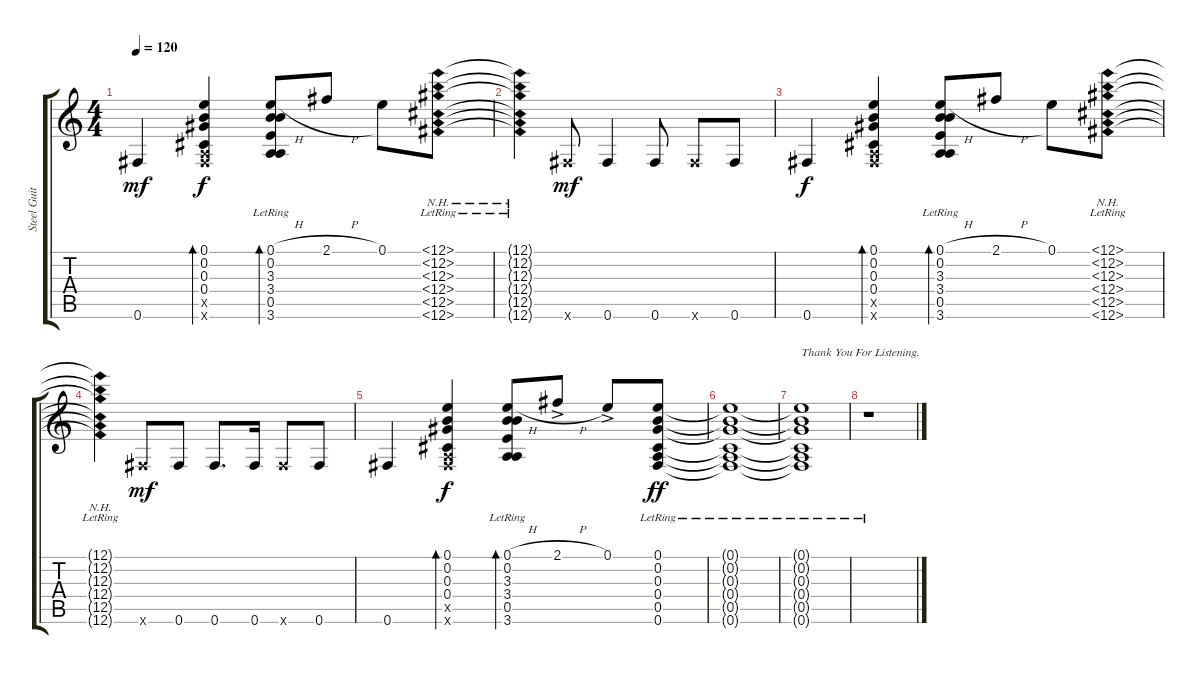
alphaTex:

\track ("Steel Guitar" "Steel Guit") {instrument acousticguitarsteel}
\staff {score tabs}
\tuning (E4 B3 Ab3 Db3 A2 Gb2) {hide}
\ts (4 4)
\tempo 120
\clef g2
\ks c
0.6.4{dy mf} (0.1 0.2 0.3 0.4 0.5{x} 0.6{x}).4{bd 30 dy f} (0.1{h} 0.2{lr} 3.3{lr} 3.4{lr} 0.5{lr} 3.6{lr}).8{bd 30} 2.1{h}.8 0.1.8 (12.1{nh lr} 12.2{nh lr} 12.3{nh lr} 12.4{nh lr} 12.5{nh lr} 12.6{nh lr}).8 |
(12.1{nh lr t} 12.2{nh lr t} 12.3{nh lr t} 12.4{nh lr t} 12.5{nh lr t} 12.6{nh lr t}).4 0.6{x}.8{dy mf} 0.6.4 0.6.8 0.6{x}.8 0.6.8 |
0.6.4{dy f} (0.1 0.2 0.3 0.4 0.5{x} 0.6{x}).4{bd 30} (0.1{h} 0.2{lr} 3.3{lr} 3.4{lr} 0.5{lr} 3.6{lr}).8{bd 30} 2.1{h}.8 0.1.8 (12.1{nh lr} 12.2{nh lr} 12.3{nh lr} 12.4{nh lr} 12.5{nh lr} 12.6{nh lr}).8 |
(12.1{nh lr t} 12.2{nh lr t} 12.3{nh lr t} 12.4{nh lr t} 12.5{nh lr t} 12.6{nh lr t}).4 0.6{x}.8{dy mf} 0.6.8 0.6.8{d} 0.6.16 0.6{x}.8 0.6.8 |
0.6.4 (0.1 0.2 0.3 0.4 0.5{x} 0.6{x}).4{bd 30 dy f} (0.1{h} 0.2{lr} 3.3{lr} 3.4{lr} 0.5{lr} 3.6{lr}).8{bd 30} 2.1{h ac}.8 0.1{ac}.8 (0.1{lr} 0.2{lr} 0.3{lr} 0.4{lr} 0.5{lr} 0.6{lr}).8{dy ff} |
(0.1{lr t} 0.2{lr t} 0.3{lr t} 0.4{lr t} 0.5{lr t} 0.6{lr t}).1 |
(0.1{lr t} 0.2{lr t} 0.3{lr t} 0.4{lr t} 0.5{lr t} 0.6{lr t}).1{txt "Thank You For Listening."} |
r.1
